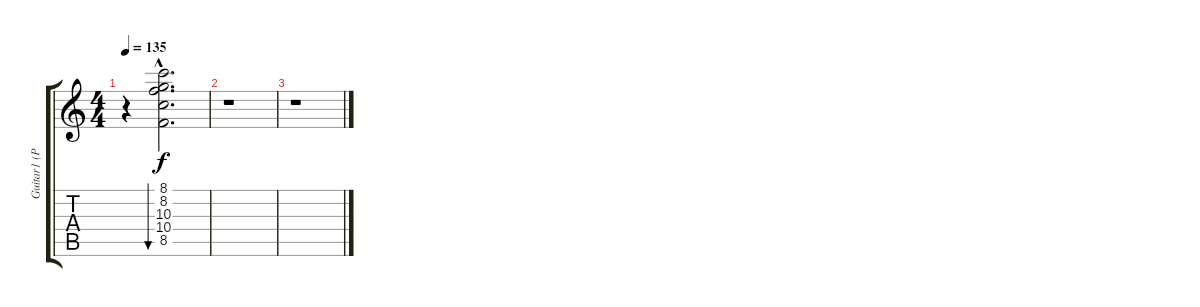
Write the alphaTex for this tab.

\track ("Guitar1 (Part2)" "Guitar1 (P") {instrument overdrivenguitar}
\staff {score tabs}
\tuning (E4 B3 G3 D3 A2 E2) {hide}
\ts (4 4)
\tempo 135
\clef g2
\ks c
r.4{dy f} (8.1{hac} 8.2{hac} 10.3{hac} 10.4{hac} 8.5{hac}).2{d bu 120} |
r.1 |
r.1
